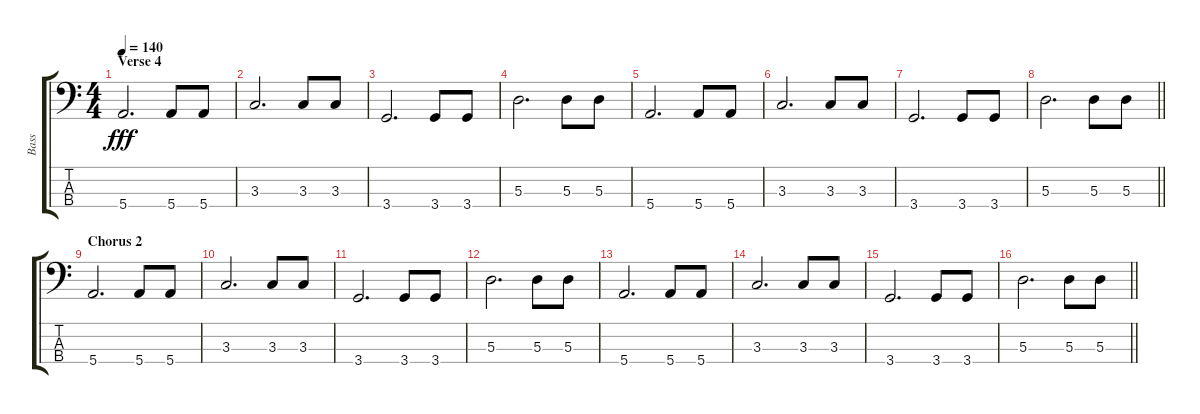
\track ("Bass" "Bass") {instrument electricbasspick}
\staff {score tabs}
\tuning (G2 D2 A1 E1) {hide}
\ts (4 4)
\section ("" "Verse 4")
\tempo 140
\clef f4
\ks c
5.4.2{d dy fff} 5.4.8 5.4.8 |
3.3.2{d} 3.3.8 3.3.8 |
3.4.2{d} 3.4.8 3.4.8 |
5.3.2{d} 5.3.8 5.3.8 |
5.4.2{d} 5.4.8 5.4.8 |
3.3.2{d} 3.3.8 3.3.8 |
3.4.2{d} 3.4.8 3.4.8 |
\barLineRight lightlight
5.3.2{d} 5.3.8 5.3.8 |
\section ("" "Chorus 2")
5.4.2{d} 5.4.8 5.4.8 |
3.3.2{d} 3.3.8 3.3.8 |
3.4.2{d} 3.4.8 3.4.8 |
5.3.2{d} 5.3.8 5.3.8 |
5.4.2{d} 5.4.8 5.4.8 |
3.3.2{d} 3.3.8 3.3.8 |
3.4.2{d} 3.4.8 3.4.8 |
\barLineRight lightlight
5.3.2{d} 5.3.8 5.3.8
